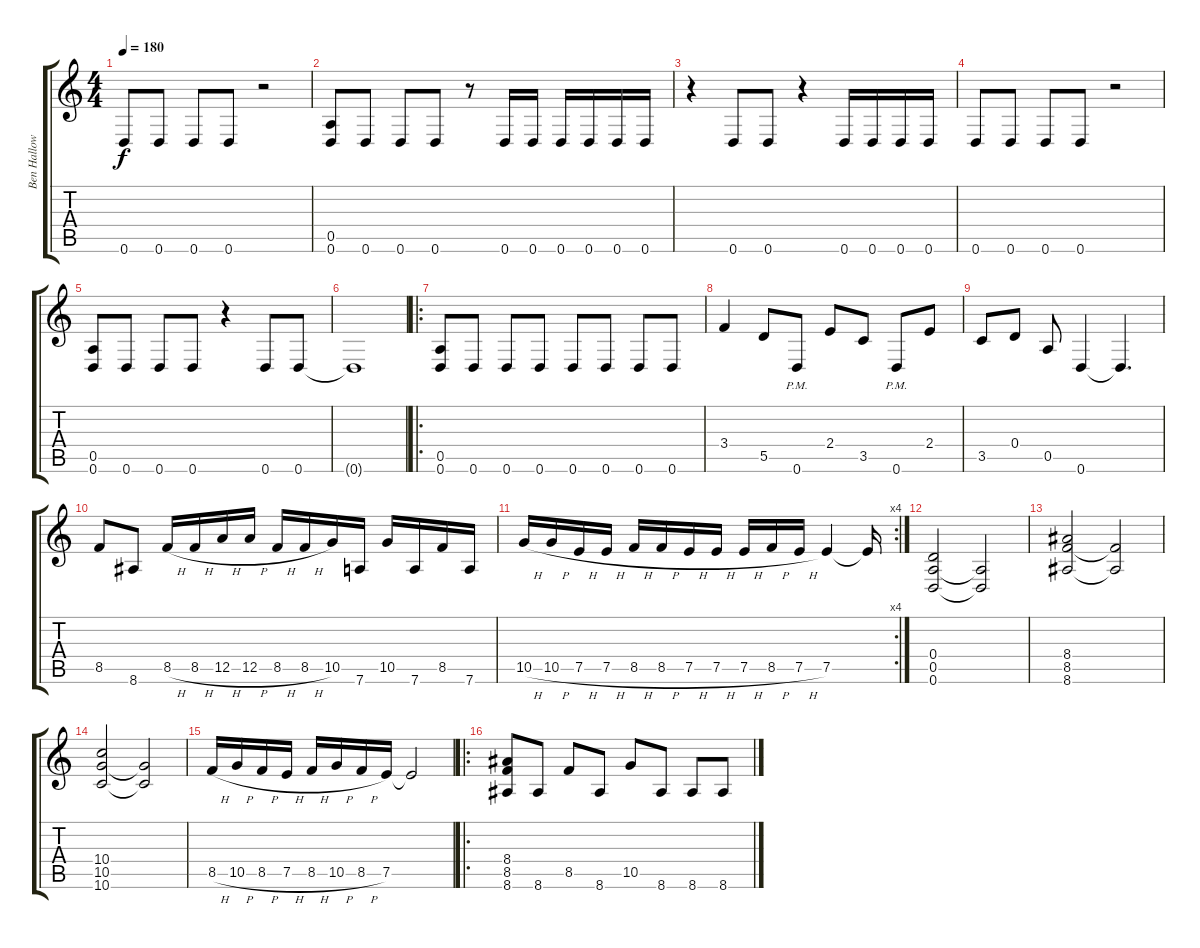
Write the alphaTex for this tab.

\track ("Ben Hallows" "Ben Hallow") {instrument distortionguitar}
\staff {score tabs}
\tuning (E4 B3 G3 D3 A2 D2) {hide}
\ts (4 4)
\tempo 180
\clef g2
\ks c
0.6.8{dy f} 0.6.8 0.6.8 0.6.8 r.2 |
(0.5 0.6).8 0.6.8 0.6.8 0.6.8 r.8 0.6.16 0.6.16 0.6.16 0.6.16 0.6.16 0.6.16 |
r.4 0.6.8 0.6.8 r.4 0.6.16 0.6.16 0.6.16 0.6.16 |
0.6.8 0.6.8 0.6.8 0.6.8 r.2 |
(0.5 0.6).8 0.6.8 0.6.8 0.6.8 r.4 0.6.8 0.6.8 |
0.6{t}.1 |
\ro
(0.5 0.6).8 0.6.8 0.6.8 0.6.8 0.6.8 0.6.8 0.6.8 0.6.8 |
3.4.4 5.5.8 0.6{pm}.8 2.4.8 3.5.8 0.6{pm}.8 2.4.8 |
3.5.8 0.4.8 0.5.8 0.6.4 0.6{t}.4{d} |
8.5.8 8.6.8 8.5{h}.16 8.5{h}.16 12.5{h}.16 12.5{h}.16 8.5{h}.16 8.5{h}.16 10.5.16 7.6.16 10.5.16 7.6.16 8.5.16 7.6.16 |
\rc 4
10.5{h}.16 10.5{h}.16 7.5{h}.16 7.5{h}.16 8.5{h}.16 8.5{h}.16 7.5{h}.16 7.5{h}.16 7.5{h}.16 8.5{h}.16 7.5{h}.16 7.5.4 7.5{t}.16 |
(0.4 0.5 0.6).2 (0.5{t} 0.6{t}).2 |
(8.4 8.5 8.6).2 (8.5{t} 8.6{t}).2 |
(10.4 10.5 10.6).2 (10.5{t} 10.6{t}).2 |
8.5{h}.16 10.5{h}.16 8.5{h}.16 7.5{h}.16 8.5{h}.16 10.5{h}.16 8.5{h}.16 7.5.16 7.5{t}.2 |
\ro
(8.4 8.5 8.6).8 8.6.8 8.5.8 8.6.8 10.5.8 8.6.8 8.6.8 8.6.8
